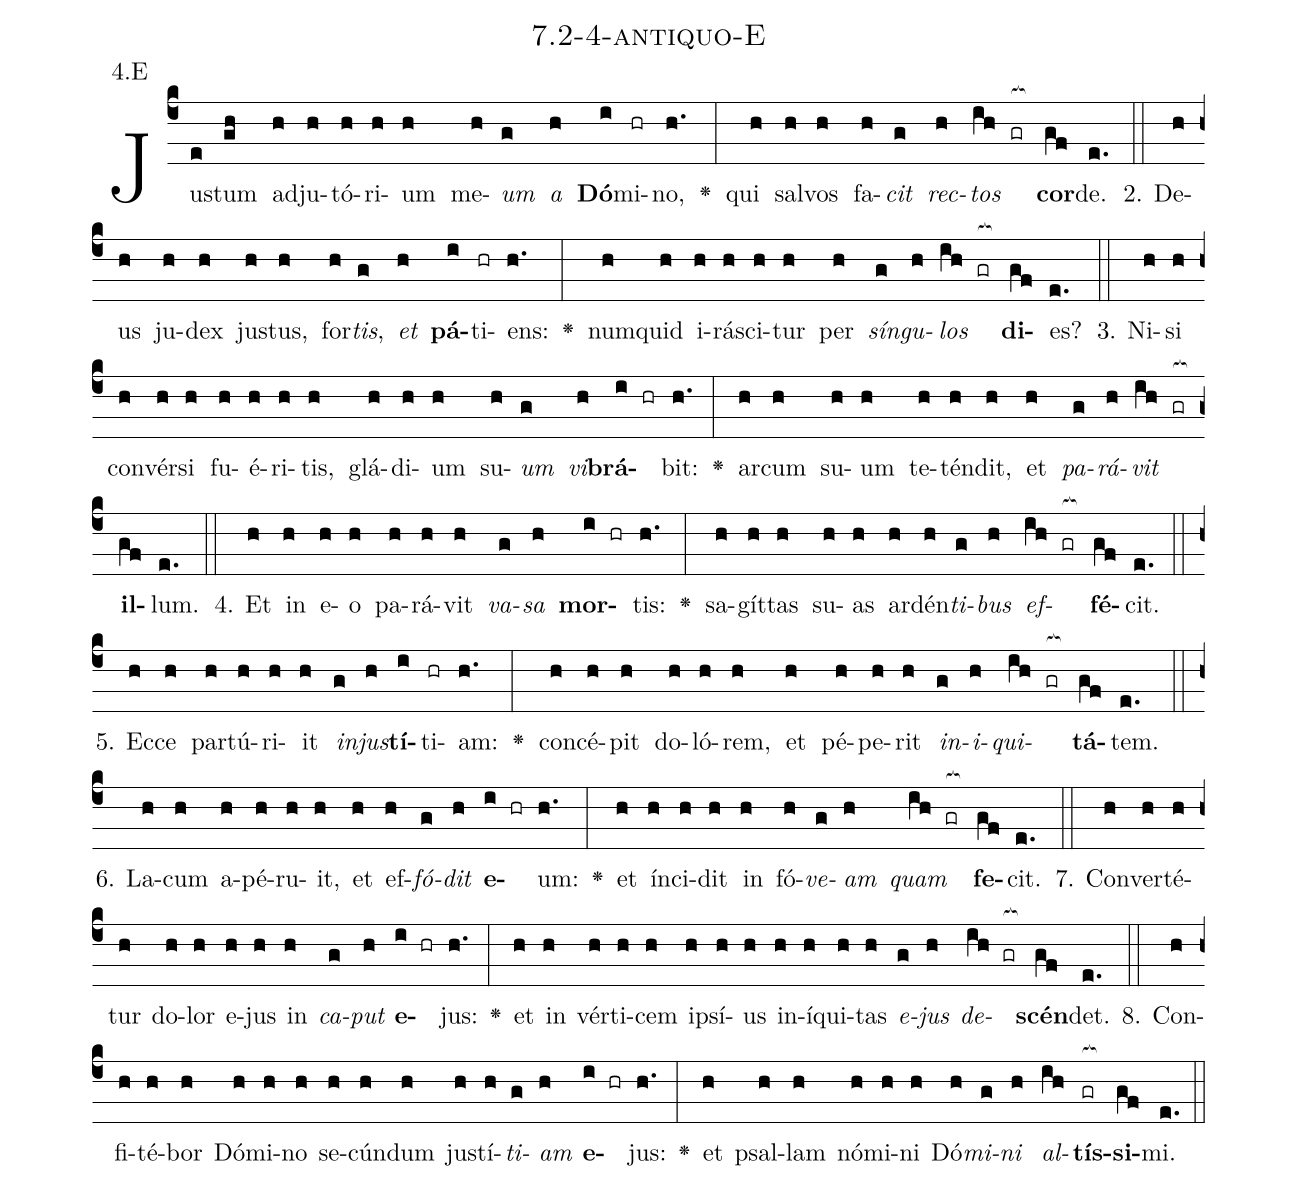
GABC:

name: 7.2-4-antiquo-E;
annotation: 4.E;
%%
(c4)Jus(e)tum(gh) ad(h)ju(h)tó(h)ri(h)um(h) me(h)<i>um</i>(g) <i>a</i>(h) <b>Dó</b>(i)mi(hr)no,(h.) <v>\greheightstar</v>(:) qui(h) sal(h)vos(h) fa(h)<i>cit</i>(g) <i>rec</i>(h)<i>tos</i>(ih gr[ocb:1{]) <b>cor</b>(gf[ocb:0}])de.(e.) (::)
2. De(h)us(h) ju(h)dex(h) jus(h)tus,(h) for(h)<i>tis</i>,(g) <i>et</i>(h) <b>pá</b>(i)ti(hr)ens:(h.) <v>\greheightstar</v>(:) num(h)quid(h) i(h)rá(h)sci(h)tur(h) per(h) <i>sín</i>(g)<i>gu</i>(h)<i>los</i>(ih gr[ocb:1{]) <b>di</b>(gf[ocb:0}])es?(e.) (::)
3. Ni(h)si(h) con(h)vér(h)si(h) fu(h)é(h)ri(h)tis,(h) glá(h)di(h)um(h) su(h)<i>um</i>(g) <i>vi</i>(h)<b>brá</b>(i hr)bit:(h.) <v>\greheightstar</v>(:) ar(h)cum(h) su(h)um(h) te(h)tén(h)dit,(h) et(h) <i>pa</i>(g)<i>rá</i>(h)<i>vit</i>(ih gr[ocb:1{]) <b>il</b>(gf[ocb:0}])lum.(e.) (::)
4. Et(h) in(h) e(h)o(h) pa(h)rá(h)vit(h) <i>va</i>(g)<i>sa</i>(h) <b>mor</b>(i hr)tis:(h.) <v>\greheightstar</v>(:) sa(h)gít(h)tas(h) su(h)as(h) ar(h)dén(h)<i>ti</i>(g)<i>bus</i>(h) <i>ef</i>(ih gr[ocb:1{])<b>fé</b>(gf[ocb:0}])cit.(e.) (::)
5. Ec(h)ce(h) par(h)tú(h)ri(h)it(h) <i>in</i>(g)<i>jus</i>(h)<b>tí</b>(i)ti(hr)am:(h.) <v>\greheightstar</v>(:) con(h)cé(h)pit(h) do(h)ló(h)rem,(h) et(h) pé(h)pe(h)rit(h) <i>in</i>(g)<i>i</i>(h)<i>qui</i>(ih gr[ocb:1{])<b>tá</b>(gf[ocb:0}])tem.(e.) (::)
6. La(h)cum(h) a(h)pé(h)ru(h)it,(h) et(h) ef(h)<i>fó</i>(g)<i>dit</i>(h) <b>e</b>(i hr)um:(h.) <v>\greheightstar</v>(:) et(h) ín(h)ci(h)dit(h) in(h) fó(h)<i>ve</i>(g)<i>am</i>(h) <i>quam</i>(ih gr[ocb:1{]) <b>fe</b>(gf[ocb:0}])cit.(e.) (::)
7. Con(h)ver(h)té(h)tur(h) do(h)lor(h) e(h)jus(h) in(h) <i>ca</i>(g)<i>put</i>(h) <b>e</b>(i hr)jus:(h.) <v>\greheightstar</v>(:) et(h) in(h) vér(h)ti(h)cem(h) ip(h)sí(h)us(h) in(h)í(h)qui(h)tas(h) <i>e</i>(g)<i>jus</i>(h) <i>de</i>(ih gr[ocb:1{])<b>scén</b>(gf[ocb:0}])det.(e.) (::)
8. Con(h)fi(h)té(h)bor(h) Dó(h)mi(h)no(h) se(h)cún(h)dum(h) jus(h)tí(h)<i>ti</i>(g)<i>am</i>(h) <b>e</b>(i hr)jus:(h.) <v>\greheightstar</v>(:) et(h) psal(h)lam(h) nó(h)mi(h)ni(h) Dó(h)<i>mi</i>(g)<i>ni</i>(h) <i>al</i>(ih)<b>tís</b>(gr[ocb:1{])<b>si</b>(gf[ocb:0}])mi.(e.) (::)
